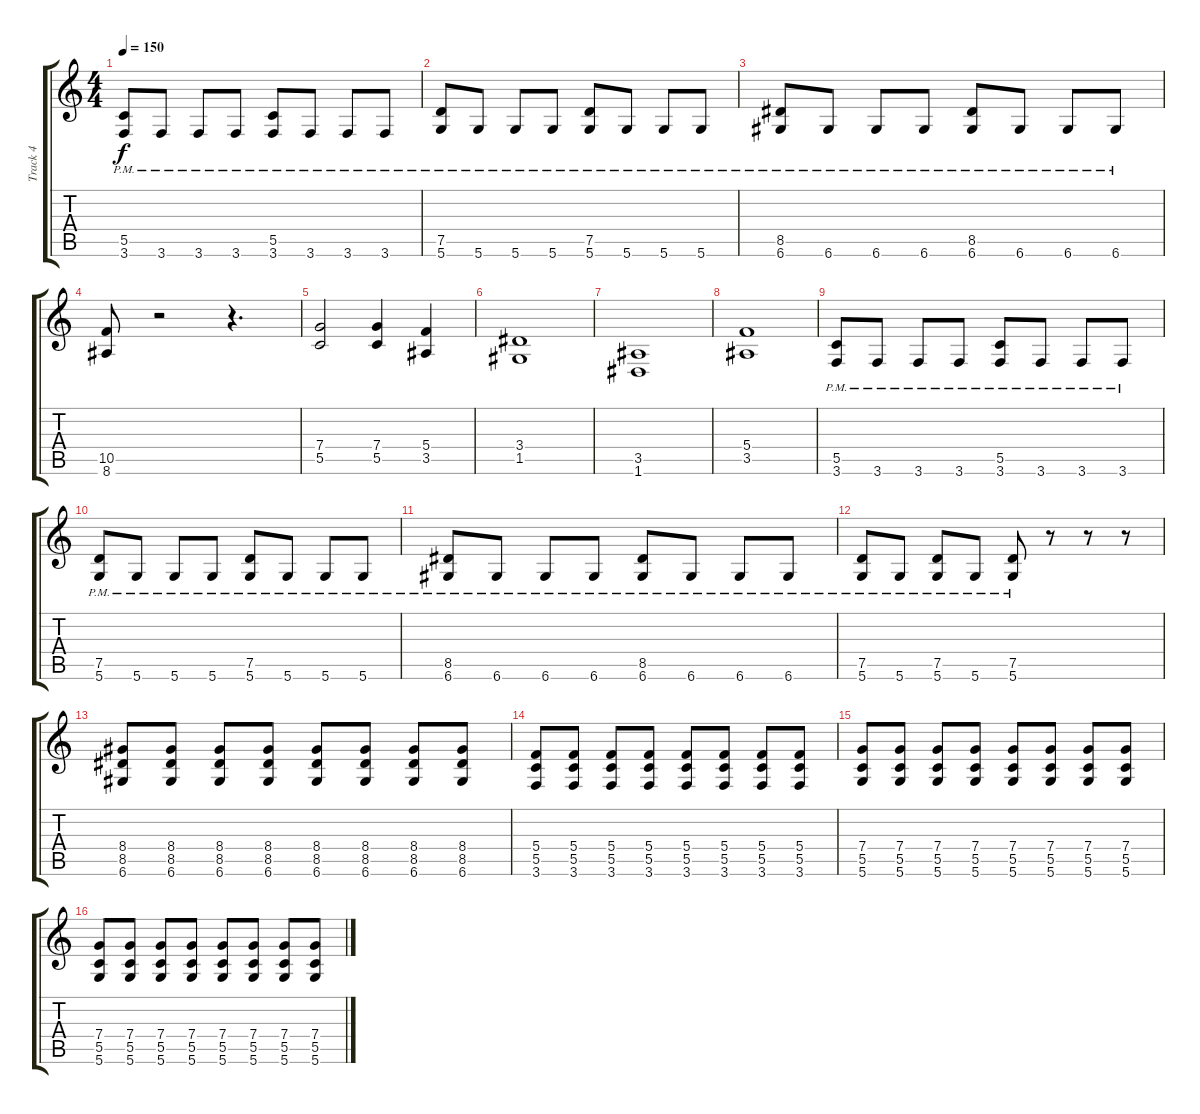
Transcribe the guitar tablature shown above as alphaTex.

\track ("Track 4" "Track 4") {instrument distortionguitar}
\staff {score tabs}
\tuning (D4 A3 F3 C3 G2 D2) {hide}
\ts (4 4)
\tempo 150
\clef g2
\ks c
(5.5{pm} 3.6{pm}).8{dy f} 3.6{pm}.8 3.6{pm}.8 3.6{pm}.8 (5.5{pm} 3.6{pm}).8 3.6{pm}.8 3.6{pm}.8 3.6{pm}.8 |
(7.5{pm} 5.6{pm}).8 5.6{pm}.8 5.6{pm}.8 5.6{pm}.8 (7.5{pm} 5.6{pm}).8 5.6{pm}.8 5.6{pm}.8 5.6{pm}.8 |
(8.5{pm} 6.6{pm}).8 6.6{pm}.8 6.6{pm}.8 6.6{pm}.8 (8.5{pm} 6.6{pm}).8 6.6{pm}.8 6.6{pm}.8 6.6{pm}.8 |
(10.5 8.6).8 r.2 r.4{d} |
(7.4 5.5).2 (7.4 5.5).4 (5.4 3.5).4 |
(3.4 1.5).1 |
(3.5 1.6).1 |
(5.4 3.5).1 |
(5.5{pm} 3.6{pm}).8 3.6{pm}.8 3.6{pm}.8 3.6{pm}.8 (5.5{pm} 3.6{pm}).8 3.6{pm}.8 3.6{pm}.8 3.6{pm}.8 |
(7.5{pm} 5.6{pm}).8 5.6{pm}.8 5.6{pm}.8 5.6{pm}.8 (7.5{pm} 5.6{pm}).8 5.6{pm}.8 5.6{pm}.8 5.6{pm}.8 |
(8.5{pm} 6.6{pm}).8 6.6{pm}.8 6.6{pm}.8 6.6{pm}.8 (8.5{pm} 6.6{pm}).8 6.6{pm}.8 6.6{pm}.8 6.6{pm}.8 |
(7.5{pm} 5.6{pm}).8 5.6{pm}.8 (7.5 5.6{pm}).8 5.6{pm}.8 (7.5{pm} 5.6{pm}).8 r.8 r.8 r.8 |
(8.4 8.5 6.6).8 (8.4 8.5 6.6).8 (8.4 8.5 6.6).8 (8.4 8.5 6.6).8 (8.4 8.5 6.6).8 (8.4 8.5 6.6).8 (8.4 8.5 6.6).8 (8.4 8.5 6.6).8 |
(5.4 5.5 3.6).8 (5.4 5.5 3.6).8 (5.4 5.5 3.6).8 (5.4 5.5 3.6).8 (5.4 5.5 3.6).8 (5.4 5.5 3.6).8 (5.4 5.5 3.6).8 (5.4 5.5 3.6).8 |
(7.4 5.5 5.6).8 (7.4 5.5 5.6).8 (7.4 5.5 5.6).8 (7.4 5.5 5.6).8 (7.4 5.5 5.6).8 (7.4 5.5 5.6).8 (7.4 5.5 5.6).8 (7.4 5.5 5.6).8 |
(7.4 5.5 5.6).8 (7.4 5.5 5.6).8 (7.4 5.5 5.6).8 (7.4 5.5 5.6).8 (7.4 5.5 5.6).8 (7.4 5.5 5.6).8 (7.4 5.5 5.6).8 (7.4 5.5 5.6).8
